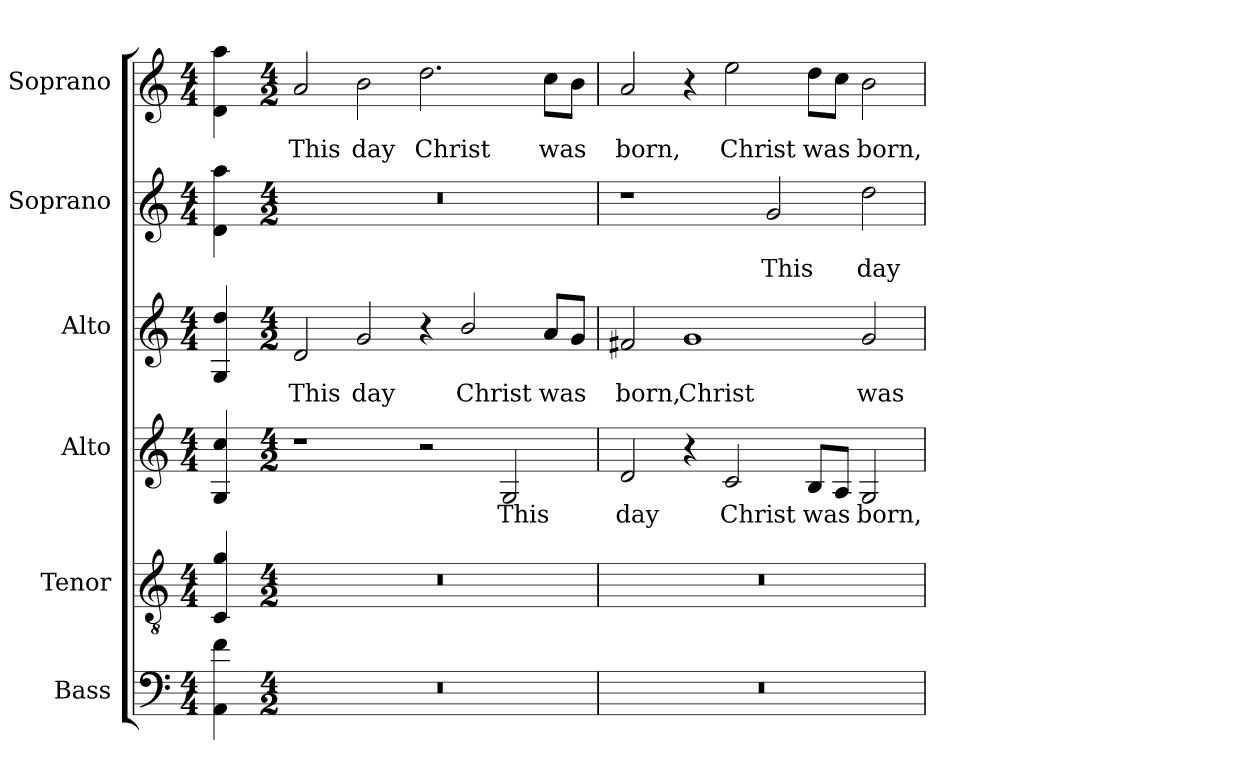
**kern	**kern	**kern	**text	**kern	**text	**kern	**text	**kern	**text
*part6	*part5	*part4	*part4	*part3	*part3	*part2	*part2	*part1	*part1
*staff6	*staff5	*staff4	*staff4	*staff3	*staff3	*staff2	*staff2	*staff1	*staff1
*I"Bass	*I"Tenor	*I"Alto	*	*I"Alto	*	*I"Soprano	*	*I"Soprano	*
*I'B.	*I'T.	*I'A.	*	*I'A.	*	*I'S.	*	*I'S.	*
!!LO:PB:g=z
*clefF4	*clefGv2	*clefG2	*	*clefG2	*	*clefG2	*	*clefG2	*
*	*ITrd7c12	*	*	*	*	*	*	*	*
*k[]	*k[]	*k[]	*	*k[]	*	*k[]	*	*k[]	*
*C:	*C:	*C:	*	*C:	*	*C:	*	*C:	*
*M4/4	*M4/4	*M4/4	*	*M4/4	*	*M4/4	*	*M4/4	*
=	=	=	=	=	=	=	=	=	=
4AAi\ 4fi	4CCi/ 4Gi	4Gi/ 4cci	.	4Gi/ 4ddi	.	4di\ 4aai	.	4di\ 4aai	.
=1-	=1-	=1-	=1-	=1-	=1-	=1-	=1-	=1-	=1-
*M4/2	*M4/2	*M4/2	*	*M4/2	*	*M4/2	*	*M4/2	*
!LO:N:vis=1	!LO:N:vis=1	!	!	!	!	!	!	!	!
!	!	!	!	!	!LO:LY:b:color=#000000	!LO:N:vis=1	!	!	!
!	!	!	!	!	!	!	!	!	!LO:LY:b:color=#000000
0r	0r	1r	.	2di/	This	0r	.	2ai/	This
!	!	!	!	!	!LO:LY:b:color=#000000	!	!	!	!
!	!	!	!	!	!	!	!	!	!LO:LY:b:color=#000000
.	.	.	.	2gi/	day	.	.	2bi\	day
!	!	!	!	!	!	!	!	!	!LO:LY:b:color=#000000
.	.	2r	.	4r	.	.	.	2.ddi\	Christ
!	!	!	!	!	!LO:LY:b:color=#000000	!	!	!	!
.	.	.	.	2bi/	Christ	.	.	.	.
!	!	!	!LO:LY:b:color=#000000	!	!	!	!	!	!
.	.	2Gi/	This	.	.	.	.	.	.
!	!	!	!	!	!LO:LY:b:color=#000000	!	!	!	!
!	!	!	!	!	!	!	!	!	!LO:LY:b:color=#000000
.	.	.	.	8ai/L	was	.	.	8cci\L	was
.	.	.	.	8gi/J	.	.	.	8bi\J	.
=2	=2	=2	=2	=2	=2	=2	=2	=2	=2
!LO:N:vis=1	!LO:N:vis=1	!	!	!	!	!	!	!	!
!	!	!	!LO:LY:b:color=#000000	!	!	!	!	!	!
!	!	!	!	!	!LO:LY:b:color=#000000	!	!	!	!
!	!	!	!	!	!	!	!	!	!LO:LY:b:color=#000000
0r	0r	2di/	day	2f#Xi/	born,	1r	.	2ai/	born,
!	!	!	!	!	!LO:LY:b:color=#000000	!	!	!	!
.	.	4r	.	1gi	Christ	.	.	4r	.
!	!	!	!LO:LY:b:color=#000000	!	!	!	!	!	!
!	!	!	!	!	!	!	!	!	!LO:LY:b:color=#000000
.	.	2ci/	Christ	.	.	.	.	2eei\	Christ
!	!	!	!	!	!	!	!LO:LY:b:color=#000000	!	!
.	.	.	.	.	.	2gi/	This	.	.
!	!	!	!LO:LY:b:color=#000000	!	!	!	!	!	!
!	!	!	!	!	!	!	!	!	!LO:LY:b:color=#000000
.	.	8Bi/L	was	.	.	.	.	8ddi\L	was
.	.	8Ai/J	.	.	.	.	.	8cci\J	.
!	!	!	!LO:LY:b:color=#000000	!	!	!	!	!	!
!	!	!	!	!	!LO:LY:b:color=#000000	!	!	!	!
!	!	!	!	!	!	!	!LO:LY:b:color=#000000	!	!
!	!	!	!	!	!	!	!	!	!LO:LY:b:color=#000000
.	.	2Gi/	born,	2gi/	was	2ddi\	day	2bi\	born,
=	=	=	=	=	=	=	=	=	=
*-	*-	*-	*-	*-	*-	*-	*-	*-	*-
